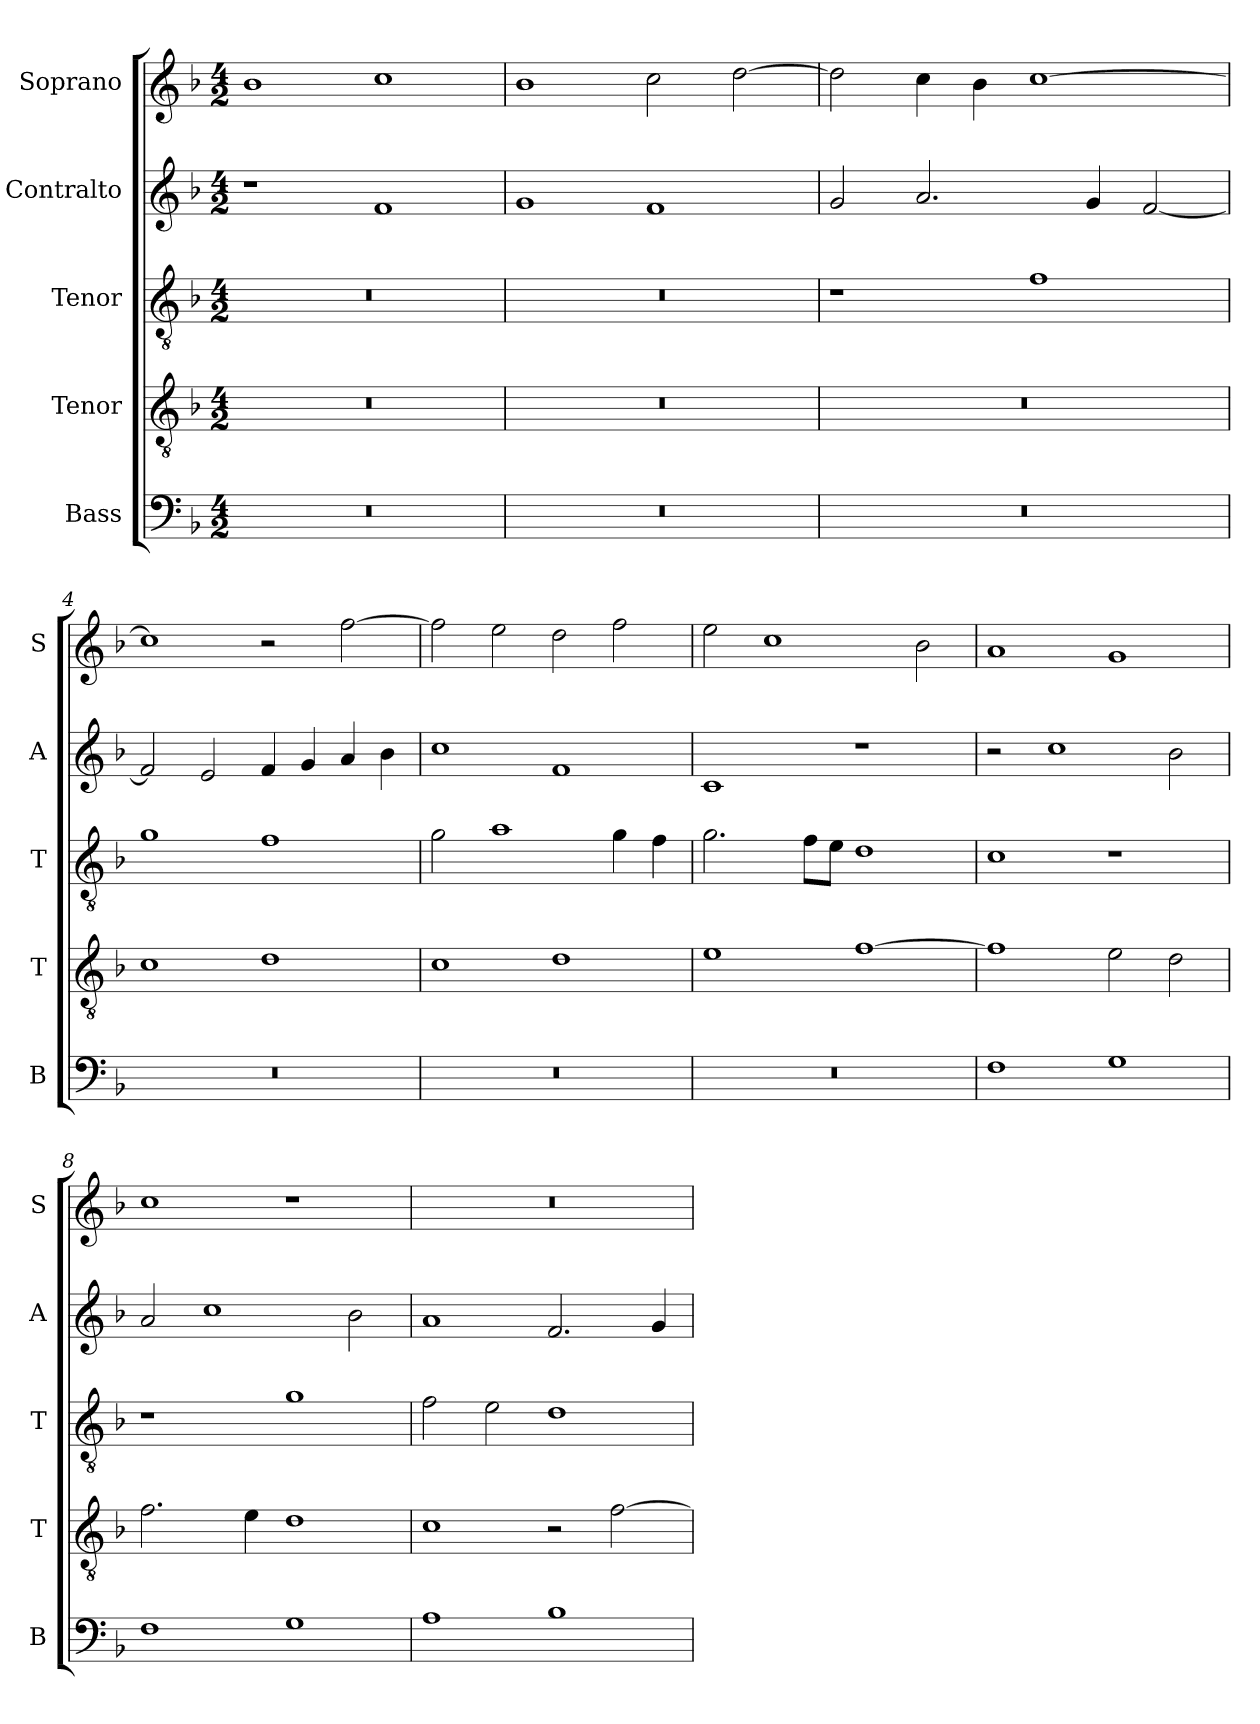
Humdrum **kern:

**kern	**kern	**kern	**kern	**kern
*part5	*part4	*part3	*part2	*part1
*staff5	*staff4	*staff3	*staff2	*staff1
*I"Bass	*I"Tenor	*I"Tenor	*I"Contralto	*I"Soprano
*I'B	*I'T	*I'T	*I'A	*I'S
*clefF4	*clefGv2	*clefGv2	*clefG2	*clefG2
*k[b-]	*k[b-]	*k[b-]	*k[b-]	*k[b-]
*F:ion	*F:ion	*F:ion	*F:ion	*F:ion
*M4/2	*M4/2	*M4/2	*M4/2	*M4/2
=1	=1	=1	=1	=1
0r	0r	0r	1r	1b-
.	.	.	1f	1cc
=2	=2	=2	=2	=2
0r	0r	0r	1g	1b-
.	.	.	1f	2cc
.	.	.	.	[2dd
=3	=3	=3	=3	=3
0r	0r	1r	2g	2dd]
.	.	.	2.a	4cc
.	.	.	.	4b-
.	.	1f	.	[1cc
.	.	.	4g	.
.	.	.	[2f	.
=4	=4	=4	=4	=4
0r	1c	1g	2f]	1cc]
.	.	.	2e	.
.	1d	1f	4f	2r
.	.	.	4g	.
.	.	.	4a	[2ff
.	.	.	4b-	.
=5	=5	=5	=5	=5
0r	1c	2g	1cc	2ff]
.	.	1a	.	2ee
.	1d	.	1f	2dd
.	.	4g	.	2ff
.	.	4f	.	.
=6	=6	=6	=6	=6
0r	1e	2.g	1c	2ee
.	.	.	.	1cc
.	.	8f\L	.	.
.	.	8e\J	.	.
.	[1f	1d	1r	.
.	.	.	.	2b-
=7	=7	=7	=7	=7
1F	1f]	1c	2r	1a
.	.	.	1cc	.
1G	2e	1r	.	1g
.	2d	.	2b-	.
=8	=8	=8	=8	=8
1F	2.f	1r	2a	1cc
.	.	.	1cc	.
.	4e	.	.	.
1G	1d	1g	.	1r
.	.	.	2b-	.
=9	=9	=9	=9	=9
1A	1c	2f	1a	0r
.	.	2e	.	.
1B-	2r	1d	2.f	.
.	[2f	.	.	.
.	.	.	4g	.
=	=	=	=	=
*-	*-	*-	*-	*-
